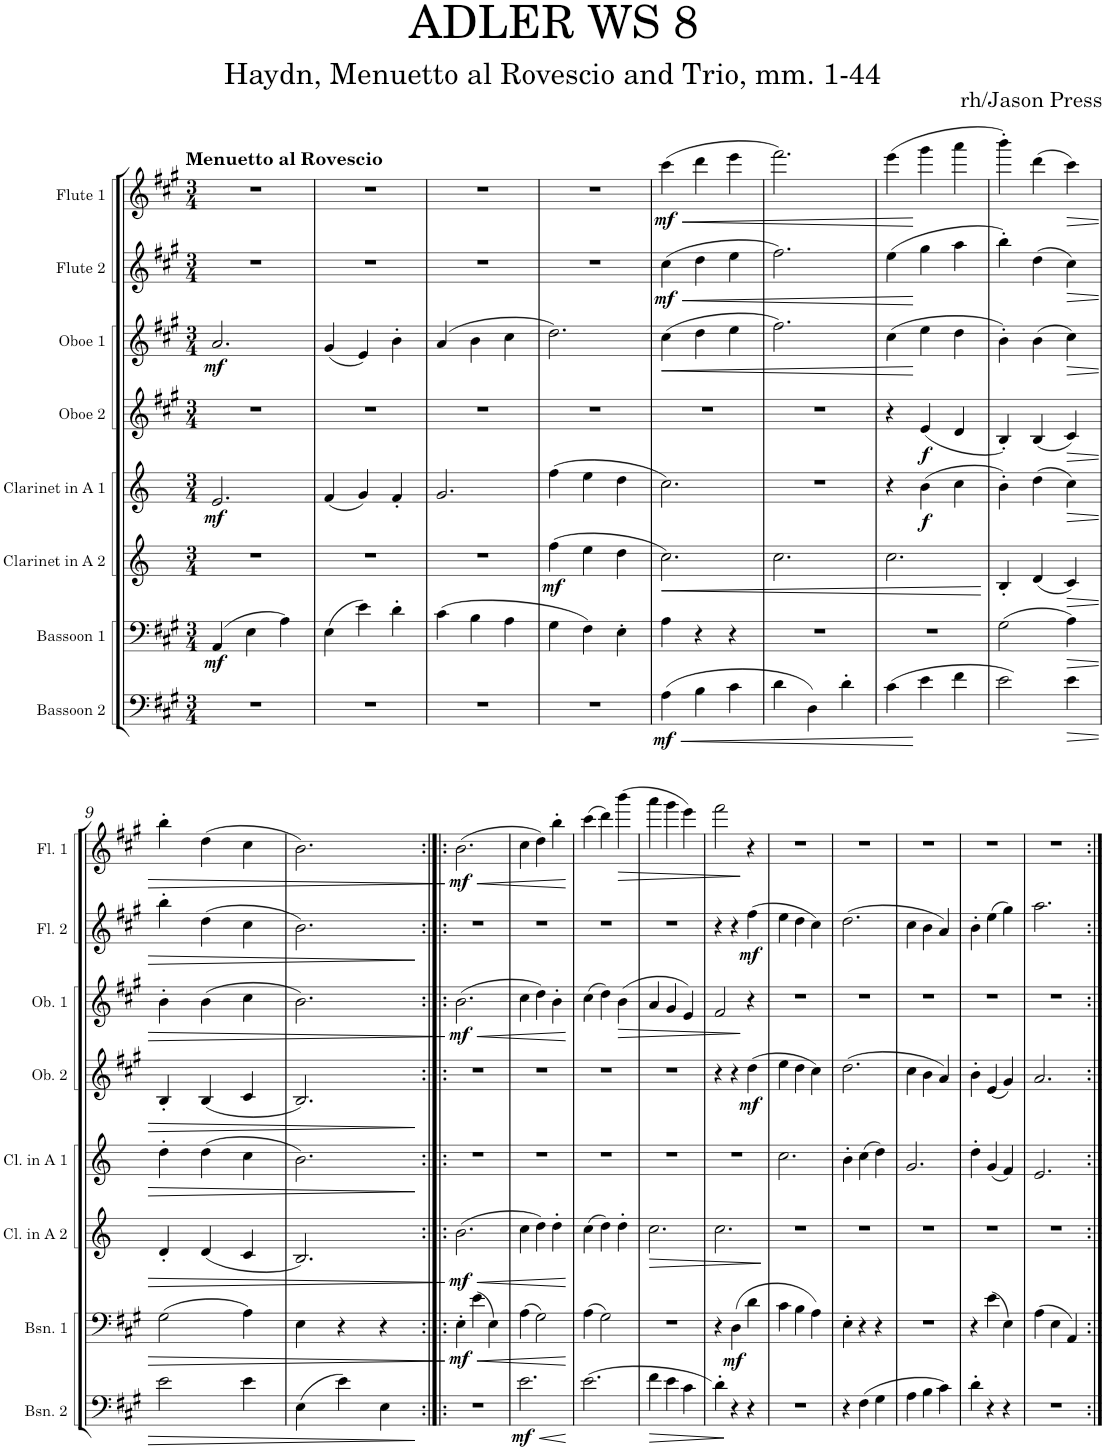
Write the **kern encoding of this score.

**kern	**dynam	**kern	**dynam	**kern	**dynam	**kern	**dynam	**kern	**dynam	**kern	**dynam	**kern	**dynam	**kern	**dynam
*part8	*part8	*part7	*part7	*part6	*part6	*part5	*part5	*part4	*part4	*part3	*part3	*part2	*part2	*part1	*part1
*staff8	*staff8	*staff7	*staff7	*staff6	*staff6	*staff5	*staff5	*staff4	*staff4	*staff3	*staff3	*staff2	*staff2	*staff1	*staff1
*I"Bassoon 2	*	*I"Bassoon 1	*	*I"Clarinet in A 2	*	*I"Clarinet in A 1	*	*I"Oboe 2	*	*I"Oboe 1	*	*I"Flute 2	*	*I"Flute 1	*
*I'Bsn. 2	*	*I'Bsn. 1	*	*I'Cl. in A 2	*	*I'Cl. in A 1	*	*I'Ob. 2	*	*I'Ob. 1	*	*I'Fl. 2	*	*I'Fl. 1	*
*clefF4	*	*clefF4	*	*clefG2	*	*clefG2	*	*clefG2	*	*clefG2	*	*clefG2	*	*clefG2	*
*	*	*	*	*Trd2c3	*	*Trd2c3	*	*	*	*	*	*	*	*	*
*k[f#c#g#]	*	*k[f#c#g#]	*	*k[]	*	*k[]	*	*k[f#c#g#]	*	*k[f#c#g#]	*	*k[f#c#g#]	*	*k[f#c#g#]	*
*M3/4	*	*M3/4	*	*M3/4	*	*M3/4	*	*M3/4	*	*M3/4	*	*M3/4	*	*M3/4	*
=1	=1	=1	=1	=1	=1	=1	=1	=1	=1	=1	=1	=1	=1	=1	=1
!	!	!	!	!	!	!	!	!	!	!	!	!	!	!LO:TX:a:B:t=Menuetto al Rovescio	!
!	!	!	!LO:DY:b	!	!	!	!LO:DY:b	!	!	!	!LO:DY:b	!	!	!	!
2.r	.	(4AA/	mf	2.r	.	2.e/	mf	2.r	.	2.a/	mf	2.r	.	2.r	.
.	.	4E\	.	.	.	.	.	.	.	.	.	.	.	.	.
.	.	4A\)	.	.	.	.	.	.	.	.	.	.	.	.	.
=2	=2	=2	=2	=2	=2	=2	=2	=2	=2	=2	=2	=2	=2	=2	=2
2.r	.	(4E\	.	2.r	.	(4f/	.	2.r	.	(4g#/	.	2.r	.	2.r	.
.	.	4e\)	.	.	.	4g/)	.	.	.	4e/)	.	.	.	.	.
.	.	4d'\	.	.	.	4f'/	.	.	.	4b'\	.	.	.	.	.
=3	=3	=3	=3	=3	=3	=3	=3	=3	=3	=3	=3	=3	=3	=3	=3
2.r	.	(4c#\	.	2.r	.	2.g/	.	2.r	.	(4a/	.	2.r	.	2.r	.
.	.	4B\	.	.	.	.	.	.	.	4b\	.	.	.	.	.
.	.	4A\	.	.	.	.	.	.	.	4cc#\	.	.	.	.	.
=4	=4	=4	=4	=4	=4	=4	=4	=4	=4	=4	=4	=4	=4	=4	=4
!	!	!	!	!	!LO:DY:b	!	!	!	!	!	!	!	!	!	!
2.r	.	4G#\	.	(4ff\	mf	(4ff\	.	2.r	.	2.dd\)	.	2.r	.	2.r	.
.	.	4F#\)	.	4ee\	.	4ee\	.	.	.	.	.	.	.	.	.
.	.	4E'\	.	4dd\	.	4dd\	.	.	.	.	.	.	.	.	.
=5	=5	=5	=5	=5	=5	=5	=5	=5	=5	=5	=5	=5	=5	=5	=5
!	!LO:HP:b	!	!	!	!LO:HP:b	!	!	!	!	!	!LO:HP:b	!	!LO:HP:b	!	!LO:HP:b
!	!LO:DY:n=1:b	!	!	!	!	!	!	!	!	!	!	!	!LO:DY:n=1:b	!	!LO:DY:n=1:b
(4A\	< mf	4A\	.	2.cc\)	<	2.cc\)	.	2.r	.	(4cc#\	<	(4cc#\	< mf	(4ccc#\	< mf
4B\	.	4r	.	.	.	.	.	.	.	4dd\	.	4dd\	.	4ddd\	.
4c#\	.	4r	.	.	.	.	.	.	.	4ee\	.	4ee\	.	4eee\	.
=6	=6	=6	=6	=6	=6	=6	=6	=6	=6	=6	=6	=6	=6	=6	=6
4d\	.	2.r	.	2.cc\	.	2.r	.	2.r	.	2.ff#\)	.	2.ff#\)	.	2.fff#\)	.
4D\)	.	.	.	.	.	.	.	.	.	.	.	.	.	.	.
4d'\	.	.	.	.	.	.	.	.	.	.	.	.	.	.	.
=7	=7	=7	=7	=7	=7	=7	=7	=7	=7	=7	=7	=7	=7	=7	=7
(4c#\	.	2.r	.	2.cc\	.	4r	.	4r	.	(4cc#\	.	(4ee\	.	(4eee\	.
!	!	!	!	!	!	!	!LO:DY:b	!	!LO:DY:b	!	!	!	!	!	!
4e\	[	.	.	.	.	(4b\	f	(4e/	f	4ee\	[	4gg#\	[	4ggg#\	[
4f#\	.	.	.	.	.	4cc\	.	4d/	.	4dd\	.	4aa\	.	4aaa\	.
.	.	.	.	.	[	.	.	.	.	.	.	.	.	.	.
=8	=8	=8	=8	=8	=8	=8	=8	=8	=8	=8	=8	=8	=8	=8	=8
2e\	.	(2G#\	.	4B'/	.	4b'\)	.	4B'/)	.	4b'\)	.	4bb'\)	.	4bbb'\)	.
.	.	.	.	(4d/	.	(4dd\	.	(4B/	.	(4b\	.	(4dd\	.	(4ddd\	.
!	!LO:HP:b	!	!LO:HP:b	!	!LO:HP:b	!	!LO:HP:b	!	!LO:HP:b	!	!LO:HP:b	!	!LO:HP:b	!	!LO:HP:b
4e\)	>	4A\)	>	4c/)	>	4cc\)	>	4c#/)	>	4cc#\)	>	4cc#\)	>	4ccc#\)	>
!!LO:LB:g=z
=9	=9	=9	=9	=9	=9	=9	=9	=9	=9	=9	=9	=9	=9	=9	=9
2e\	.	(2G#\	.	4d'/	.	4dd'\	.	4B'/	.	4b'\	.	4bb'\	.	4bb'\	.
.	.	.	.	(4d/	.	(4dd\	.	(4B/	.	(4b\	.	(4dd\	.	(4dd\	.
4e\	.	4A\)	.	4c/	.	4cc\	.	4c#/	.	4cc#\	.	4cc#\	.	4cc#\	.
=10	=10	=10	=10	=10	=10	=10	=10	=10	=10	=10	=10	=10	=10	=10	=10
(4E\	.	4E\	.	2.B/)	.	2.b\)	.	2.B/)	.	2.b\)	.	2.b\)	.	2.b\)	.
4e\)	.	4r	.	.	.	.	.	.	.	.	.	.	.	.	.
4E\	.	4r	.	.	.	.	.	.	.	.	.	.	.	.	.
.	]	.	]	.	]	.	]	.	]	.	]	.	]	.	]
=11:|!|:	=11:|!|:	=11:|!|:	=11:|!|:	=11:|!|:	=11:|!|:	=11:|!|:	=11:|!|:	=11:|!|:	=11:|!|:	=11:|!|:	=11:|!|:	=11:|!|:	=11:|!|:	=11:|!|:	=11:|!|:
!	!	!	!LO:HP:b	!	!LO:HP:b	!	!	!	!	!	!LO:HP:b	!	!	!	!LO:HP:b
!	!	!	!LO:DY:n=1:b	!	!LO:DY:n=1:b	!	!	!	!	!	!LO:DY:n=1:b	!	!	!	!LO:DY:n=1:b
2.r	.	4E'\	< mf	(2.b\	< mf	2.r	.	2.r	.	(2.b\	< mf	2.r	.	(2.b\	< mf
.	.	(4e\	.	.	.	.	.	.	.	.	.	.	.	.	.
.	.	4E\)	.	.	.	.	.	.	.	.	.	.	.	.	.
=12	=12	=12	=12	=12	=12	=12	=12	=12	=12	=12	=12	=12	=12	=12	=12
!	!LO:HP:b	!	!	!	!	!	!	!	!	!	!	!	!	!	!
!	!LO:DY:n=1:b	!	!	!	!	!	!	!	!	!	!	!	!	!	!
2.e\	< mf	(4A\	.	4cc\	.	2.r	.	2.r	.	4cc#\	.	2.r	.	4cc#\	.
.	.	2G#\)	.	4dd\)	.	.	.	.	.	4dd\)	.	.	.	4dd\)	.
.	.	.	.	4dd'\	.	.	.	.	.	4b'\	.	.	.	4bb'\	.
.	[	.	[	.	[	.	.	.	.	.	[	.	.	.	[
=13	=13	=13	=13	=13	=13	=13	=13	=13	=13	=13	=13	=13	=13	=13	=13
(2.e\	.	(4A\	.	(4cc\	.	2.r	.	2.r	.	(4cc#\	.	2.r	.	(4ccc#\	.
.	.	2G#\)	.	4dd\)	.	.	.	.	.	4dd\)	.	.	.	4ddd\)	.
!	!	!	!	!	!	!	!	!	!	!	!LO:HP:b	!	!	!	!LO:HP:b
.	.	.	.	4dd'\	.	.	.	.	.	(4b\	>	.	.	(4bbb\	>
=14	=14	=14	=14	=14	=14	=14	=14	=14	=14	=14	=14	=14	=14	=14	=14
!	!LO:HP:b	!	!	!	!LO:HP:b	!	!	!	!	!	!	!	!	!	!
4f#\)	>	2.r	.	2.cc\	>	2.r	.	2.r	.	4a/	.	2.r	.	4aaa\	.
4e\	.	.	.	.	.	.	.	.	.	4g#/	.	.	.	4ggg#\	.
4c#\	.	.	.	.	.	.	.	.	.	4e/)	.	.	.	4eee\)	.
=15	=15	=15	=15	=15	=15	=15	=15	=15	=15	=15	=15	=15	=15	=15	=15
4d'\	.	4r	.	2.cc\	.	2.r	.	4r	.	2f#/	.	4r	.	2fff#\	.
!	!	!	!LO:DY:b	!	!	!	!	!	!	!	!	!	!	!	!
4r	]	(4D\	mf	.	.	.	.	4r	.	.	.	4r	.	.	.
!	!	!	!	!	!	!	!	!	!LO:DY:b	!	!	!	!LO:DY:b	!	!
4r	.	4d\	.	.	.	.	.	(4dd\	mf	4r	]	(4ff#\	mf	4r	]
.	.	.	.	.	]	.	.	.	.	.	.	.	.	.	.
=16	=16	=16	=16	=16	=16	=16	=16	=16	=16	=16	=16	=16	=16	=16	=16
2.r	.	4c#\	.	2.r	.	2.cc\	.	4ee\	.	2.r	.	4ee\	.	2.r	.
.	.	4B\	.	.	.	.	.	4dd\	.	.	.	4dd\	.	.	.
.	.	4A\)	.	.	.	.	.	4cc#\)	.	.	.	4cc#\)	.	.	.
=17	=17	=17	=17	=17	=17	=17	=17	=17	=17	=17	=17	=17	=17	=17	=17
4r	.	4E'\	.	2.r	.	4b'\	.	(2.dd\	.	2.r	.	(2.dd\	.	2.r	.
(4F#\	.	4r	.	.	.	(4cc\	.	.	.	.	.	.	.	.	.
4G#\	.	4r	.	.	.	4dd\)	.	.	.	.	.	.	.	.	.
=18	=18	=18	=18	=18	=18	=18	=18	=18	=18	=18	=18	=18	=18	=18	=18
4A\	.	2.r	.	2.r	.	2.g/	.	4cc#\	.	2.r	.	4cc#\	.	2.r	.
4B\	.	.	.	.	.	.	.	4b\	.	.	.	4b\	.	.	.
4c#\)	.	.	.	.	.	.	.	4a/)	.	.	.	4a/)	.	.	.
=19	=19	=19	=19	=19	=19	=19	=19	=19	=19	=19	=19	=19	=19	=19	=19
4d'\	.	4r	.	2.r	.	4dd'\	.	4b'\	.	2.r	.	4b'\	.	2.r	.
4r	.	(4e\	.	.	.	(4g/	.	(4e/	.	.	.	(4ee\	.	.	.
4r	.	4E\)	.	.	.	4f/)	.	4g#/)	.	.	.	4gg#\)	.	.	.
=20	=20	=20	=20	=20	=20	=20	=20	=20	=20	=20	=20	=20	=20	=20	=20
2.r	.	(4A\	.	2.r	.	2.e/	.	2.a/	.	2.r	.	2.aa\	.	2.r	.
.	.	4E\	.	.	.	.	.	.	.	.	.	.	.	.	.
.	.	4AA/)	.	.	.	.	.	.	.	.	.	.	.	.	.
=:|!	=:|!	=:|!	=:|!	=:|!	=:|!	=:|!	=:|!	=:|!	=:|!	=:|!	=:|!	=:|!	=:|!	=:|!	=:|!
*-	*-	*-	*-	*-	*-	*-	*-	*-	*-	*-	*-	*-	*-	*-	*-
